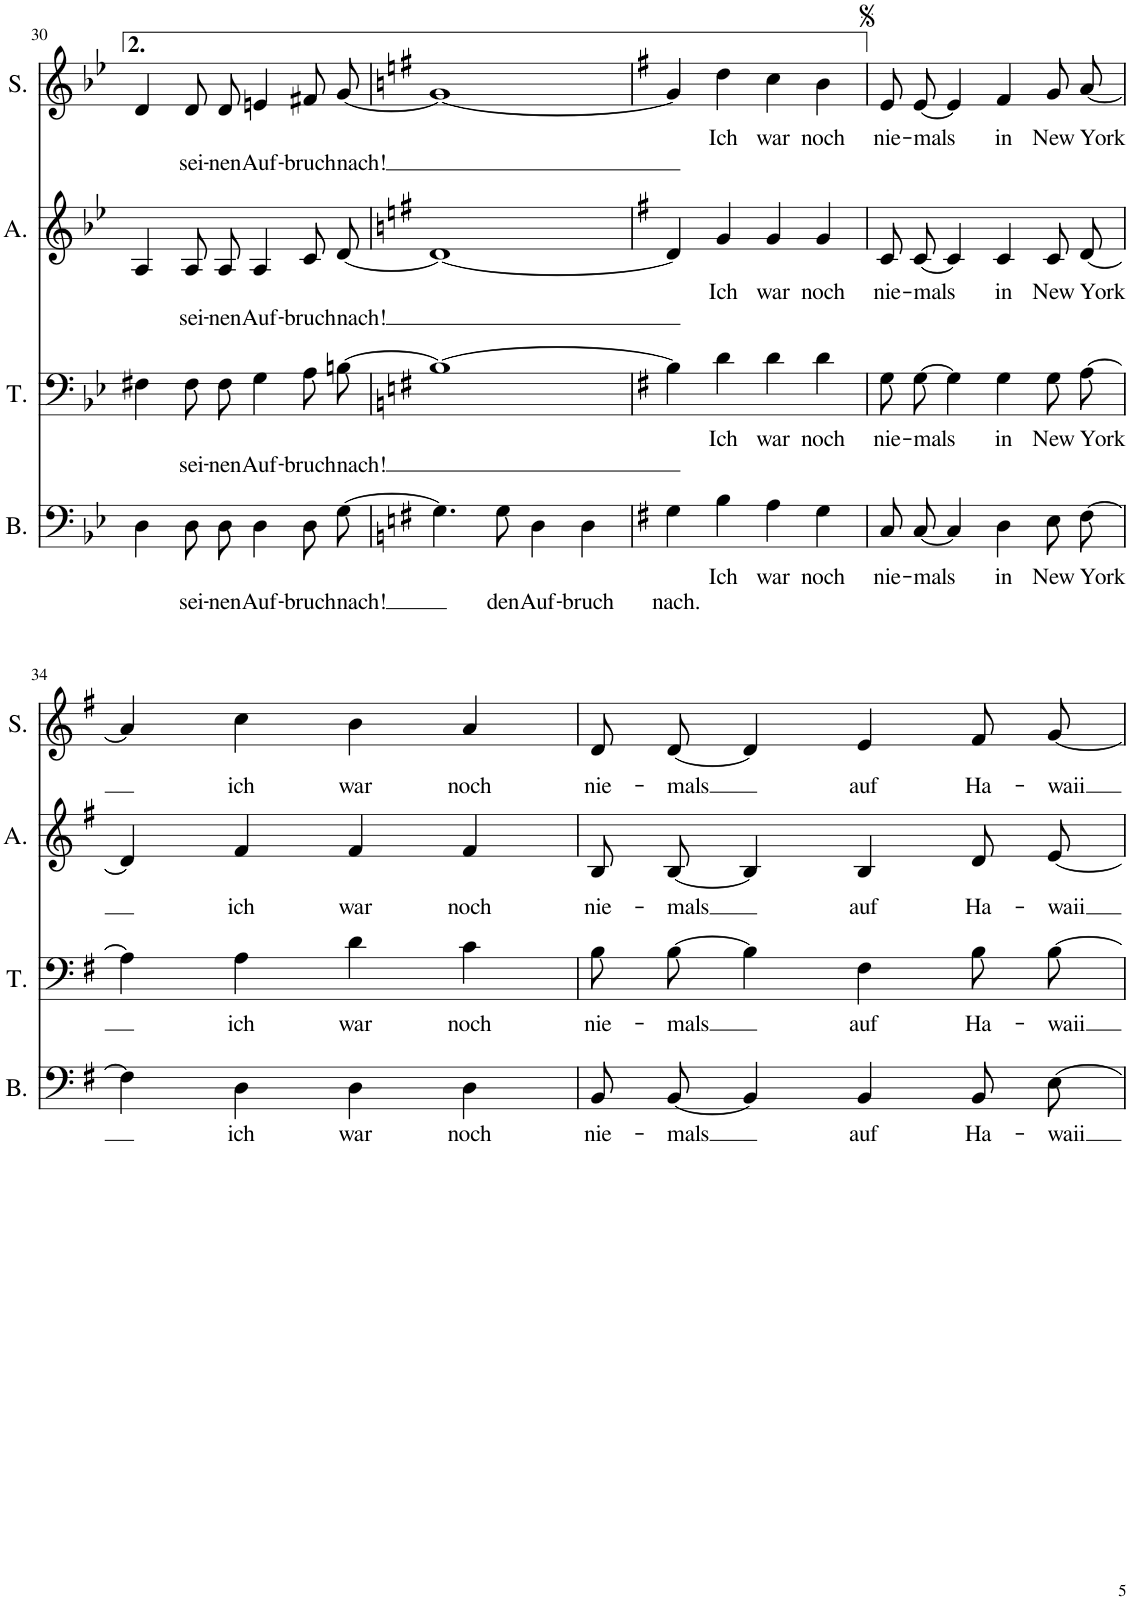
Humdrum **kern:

**kern	**text	**text	**kern	**text	**text	**kern	**text	**text	**kern	**text	**text
*part4	*part4	*part4	*part3	*part3	*part3	*part2	*part2	*part2	*part1	*part1	*part1
*staff4	*staff4	*staff4	*staff3	*staff3	*staff3	*staff2	*staff2	*staff2	*staff1	*staff1	*staff1
*I"Bass	*	*	*I"Tenor	*	*	*I"Alto	*	*	*I"Soprano	*	*
*I'B.	*	*	*I'T.	*	*	*I'A.	*	*	*I'S.	*	*
!!LO:PB:g=z
*clefF4	*	*	*clefF4	*	*	*clefG2	*	*	*clefG2	*	*
*k[b-e-]	*	*	*k[b-e-]	*	*	*k[b-e-]	*	*	*k[b-e-]	*	*
=30	=30	=30	=30	=30	=30	=30	=30	=30	=30	=30	=30
4D\	.	.	4F#X\	.	.	4A/	.	.	4d/	.	.
!	!	!LO:LY:b	!	!	!LO:LY:b	!	!	!LO:LY:b	!	!	!LO:LY:b
8D\	.	sei-	8F#\	.	sei-	8A/	.	sei-	8d/	.	sei-
!	!	!LO:LY:b	!	!	!LO:LY:b	!	!	!LO:LY:b	!	!	!LO:LY:b
8D\	.	-nen	8F#\	.	-nen	8A/	.	-nen	8d/	.	-nen
!	!	!LO:LY:b	!	!	!LO:LY:b	!	!	!LO:LY:b	!	!	!LO:LY:b
4D\	.	Auf-	4G\	.	Auf-	4A/	.	Auf-	4en/	.	Auf-
!	!	!LO:LY:b	!	!	!LO:LY:b	!	!	!LO:LY:b	!	!	!LO:LY:b
8D\	.	-bruch-	8A\	.	-bruch-	8c/	.	-bruch-	8f#X/	.	-bruch-
!	!	!LO:LY:b	!	!	!LO:LY:b	!	!	!LO:LY:b	!	!	!LO:LY:b
[8G\	.	-nach!	[8Bn\	.	-nach!	[8d/	.	-nach!	[8g/	.	-nach!
=31	=31	=31	=31	=31	=31	=31	=31	=31	=31	=31	=31
*k[f#]	*	*	*k[f#]	*	*	*k[f#]	*	*	*k[f#]	*	*
4.G\]	.	.	1B_	.	.	1d_	.	.	1g_	.	.
!	!	!LO:LY:b	!	!	!	!	!	!	!	!	!
8G\	.	den	.	.	.	.	.	.	.	.	.
!	!	!LO:LY:b	!	!	!	!	!	!	!	!	!
4D\	.	Auf-	.	.	.	.	.	.	.	.	.
!	!	!LO:LY:b	!	!	!	!	!	!	!	!	!
4D\	.	-bruch	.	.	.	.	.	.	.	.	.
=32	=32	=32	=32	=32	=32	=32	=32	=32	=32	=32	=32
*k[f#]	*	*	*k[f#]	*	*	*k[f#]	*	*	*k[f#]	*	*
!	!	!LO:LY:b	!	!	!	!	!	!	!	!	!
4G\	.	nach.	4B\]	.	.	4d/]	.	.	4g/]	.	.
!	!LO:LY:b	!	!	!LO:LY:b	!	!	!LO:LY:b	!	!	!LO:LY:b	!
4B\	Ich	.	4d\	Ich	.	4g/	Ich	.	4dd\	Ich	.
!	!LO:LY:b	!	!	!LO:LY:b	!	!	!LO:LY:b	!	!	!LO:LY:b	!
4A\	war	.	4d\	war	.	4g/	war	.	4cc\	war	.
!	!LO:LY:b	!	!	!LO:LY:b	!	!	!LO:LY:b	!	!	!LO:LY:b	!
4G\	noch	.	4d\	noch	.	4g/	noch	.	4b\	noch	.
=33	=33	=33	=33	=33	=33	=33	=33	=33	=33	=33	=33
!	!LO:LY:b	!	!	!LO:LY:b	!	!	!LO:LY:b	!	!	!LO:LY:b	!
8C/	nie-	.	8G\	nie-	.	8c/	nie-	.	8e/	nie-	.
!	!LO:LY:b	!	!	!LO:LY:b	!	!	!LO:LY:b	!	!	!LO:LY:b	!
[8C/	-mals	.	[8G\	-mals	.	[8c/	-mals	.	[8e/	-mals	.
4C/]	.	.	4G\]	.	.	4c/]	.	.	4e/]	.	.
!	!LO:LY:b	!	!	!LO:LY:b	!	!	!LO:LY:b	!	!	!LO:LY:b	!
4D\	in	.	4G\	in	.	4c/	in	.	4f#/	in	.
!	!LO:LY:b	!	!	!LO:LY:b	!	!	!LO:LY:b	!	!	!LO:LY:b	!
8E\	New	.	8G\	New	.	8c/	New	.	8g/	New	.
!	!LO:LY:b	!	!	!LO:LY:b	!	!	!LO:LY:b	!	!	!LO:LY:b	!
[8F#\	York	.	[8A\	York	.	[8d/	York	.	[8a/	York	.
!!LO:LB:g=z
=34	=34	=34	=34	=34	=34	=34	=34	=34	=34	=34	=34
4F#\]	.	.	4A\]	.	.	4d/]	.	.	4a/]	.	.
!	!LO:LY:b	!	!	!LO:LY:b	!	!	!LO:LY:b	!	!	!LO:LY:b	!
4D\	ich	.	4A\	ich	.	4f#/	ich	.	4cc\	ich	.
!	!LO:LY:b	!	!	!LO:LY:b	!	!	!LO:LY:b	!	!	!LO:LY:b	!
4D\	war	.	4d\	war	.	4f#/	war	.	4b\	war	.
!	!LO:LY:b	!	!	!LO:LY:b	!	!	!LO:LY:b	!	!	!LO:LY:b	!
4D\	noch	.	4c\	noch	.	4f#/	noch	.	4a/	noch	.
=35	=35	=35	=35	=35	=35	=35	=35	=35	=35	=35	=35
!	!LO:LY:b	!	!	!LO:LY:b	!	!	!LO:LY:b	!	!	!LO:LY:b	!
8BB/	nie-	.	8B\	nie-	.	8B/	nie-	.	8d/	nie-	.
!	!LO:LY:b	!	!	!LO:LY:b	!	!	!LO:LY:b	!	!	!LO:LY:b	!
[8BB/	-mals	.	[8B\	-mals	.	[8B/	-mals	.	[8d/	-mals	.
4BB/]	.	.	4B\]	.	.	4B/]	.	.	4d/]	.	.
!	!LO:LY:b	!	!	!LO:LY:b	!	!	!LO:LY:b	!	!	!LO:LY:b	!
4BB/	auf	.	4F#\	auf	.	4B/	auf	.	4e/	auf	.
!	!LO:LY:b	!	!	!LO:LY:b	!	!	!LO:LY:b	!	!	!LO:LY:b	!
8BB/	Ha-	.	8B\	Ha-	.	8d/	Ha-	.	8f#/	Ha-	.
!	!LO:LY:b	!	!	!LO:LY:b	!	!	!LO:LY:b	!	!	!LO:LY:b	!
[8E\	-waii	.	[8B\	-waii	.	[8e/	-waii	.	[8g/	-waii	.
=	=	=	=	=	=	=	=	=	=	=	=
*-	*-	*-	*-	*-	*-	*-	*-	*-	*-	*-	*-
